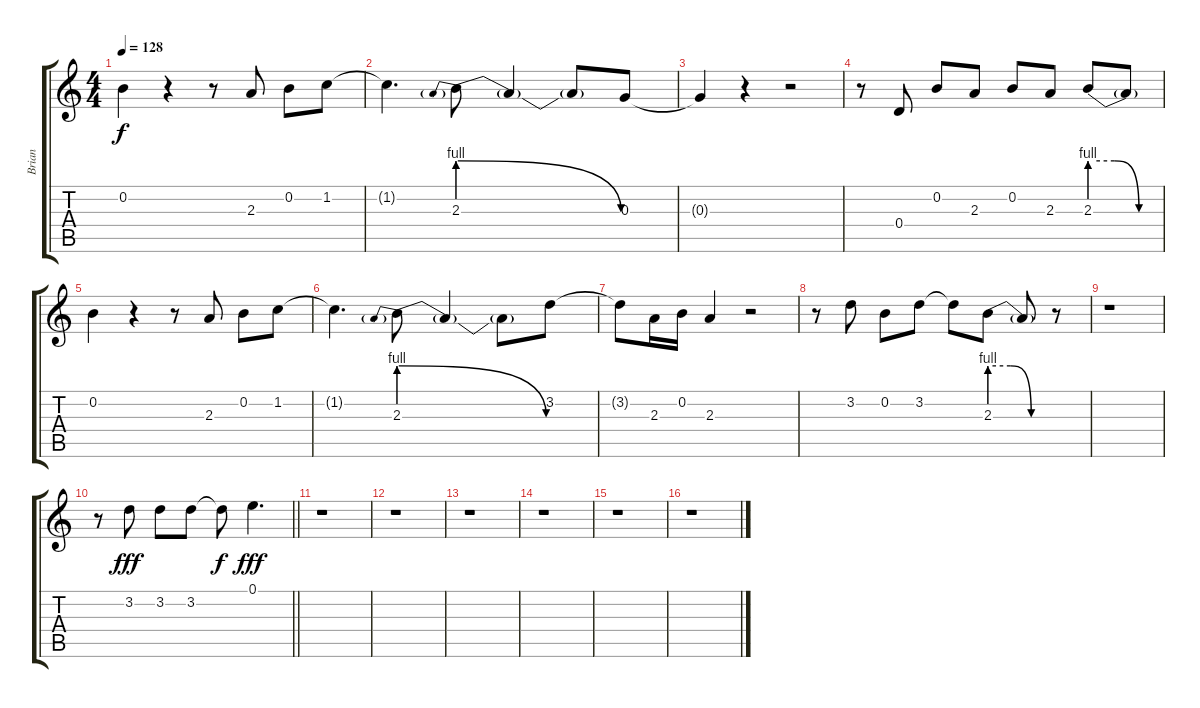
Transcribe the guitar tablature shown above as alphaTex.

\track ("Brian" "Brian") {instrument overdrivenguitar}
\staff {score tabs}
\tuning (E4 B3 G3 D3 A2 E2) {hide}
\ts (4 4)
\tempo 128
\clef g2
\ks c
0.2.4{dy f} r.4 r.8 2.3.8 0.2.8 1.2.8 |
1.2{t}.4{d} 2.3{be (prebendrelease 0 4 60 0)}.8 2.3{t}.4 2.3{t}.8 0.3.8 |
0.3{t}.4 r.4 r.2 |
r.8 0.4.8 0.2.8 2.3.8 0.2.8 2.3.8 2.3{be (custom 0 4 20 4 40 0 60 0)}.8 2.3{t}.8 |
0.2.4 r.4 r.8 2.3.8 0.2.8 1.2.8 |
1.2{t}.4{d} 2.3{be (prebendrelease 0 4 60 0)}.8 2.3{t}.4 2.3{t}.8 3.2.8 |
3.2{t}.8 2.3.16 0.2.16 2.3.4 r.2 |
r.8 3.2.8 0.2.8 3.2.8 3.2{t}.8 2.3{be (custom 0 4 20 4 40 0 60 0)}.8 2.3{t}.8 r.8 |
r.1 |
\barLineRight lightlight
r.8 3.2.8{dy fff} 3.2.8 3.2.8 3.2{t}.8{dy f} 0.1.4{d dy fff} |
r.1 |
r.1 |
r.1 |
r.1 |
r.1 |
r.1
